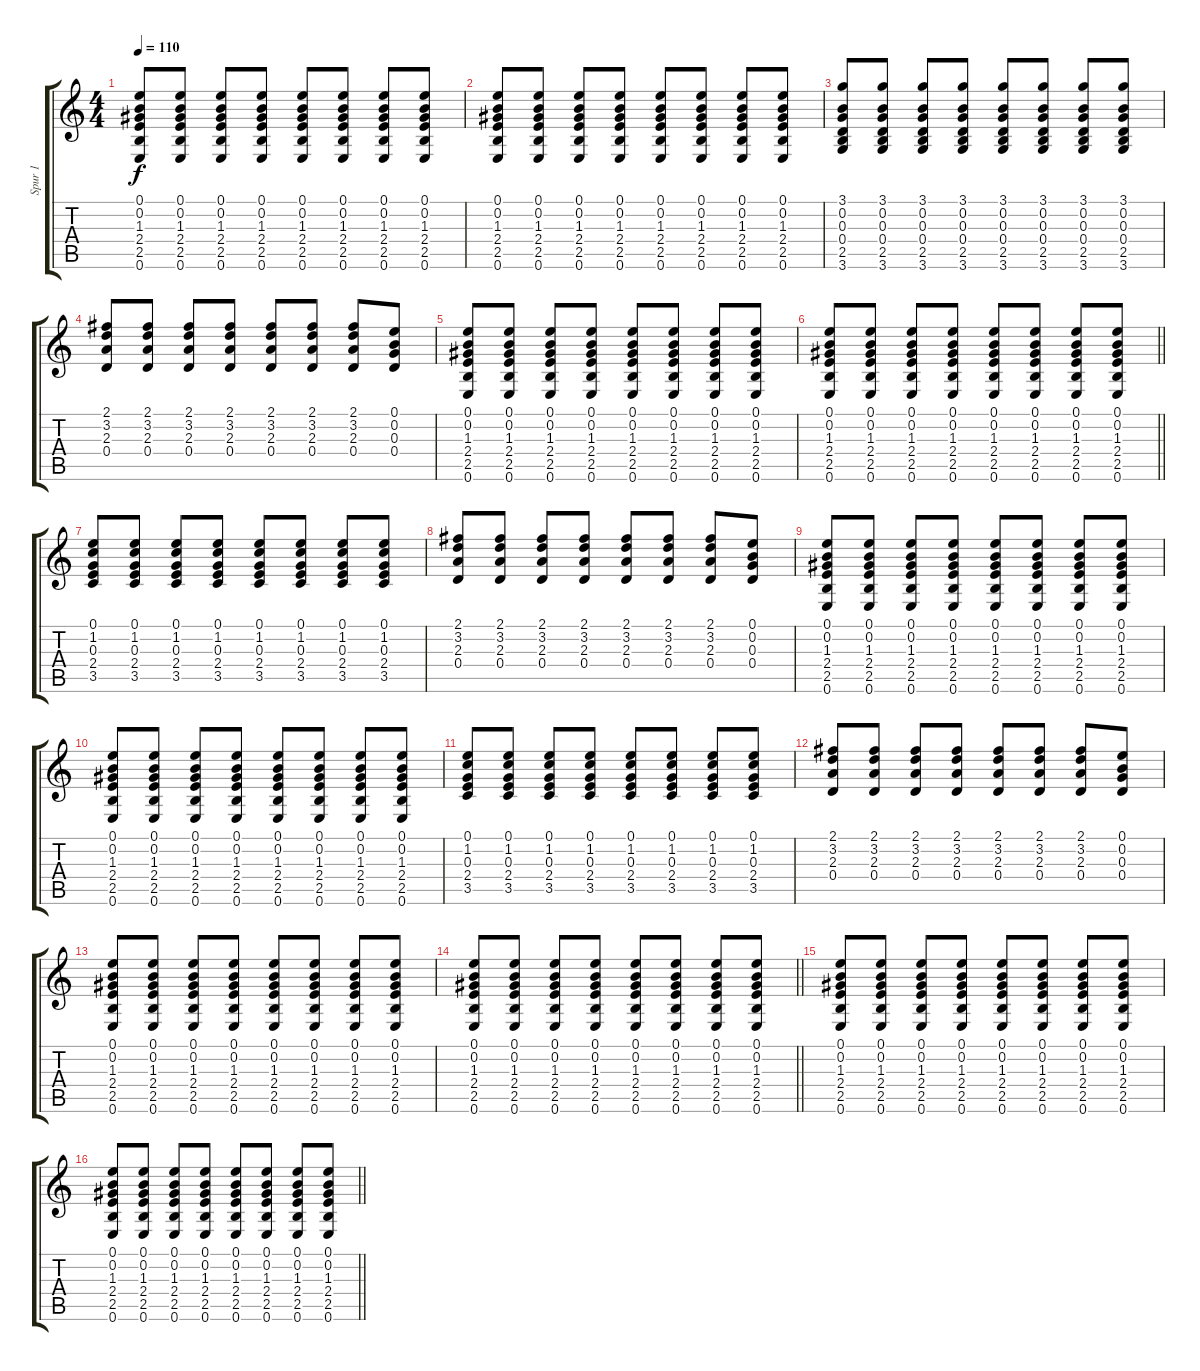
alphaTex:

\track ("Spur 1" "Spur 1") {instrument electricguitarclean}
\staff {score tabs}
\tuning (E4 B3 G3 D3 A2 E2) {hide}
\ts (4 4)
\tempo 110
\clef g2
\ks c
(0.1 0.2 1.3 2.4 2.5 0.6).8{dy f} (0.1 0.2 1.3 2.4 2.5 0.6).8 (0.1 0.2 1.3 2.4 2.5 0.6).8 (0.1 0.2 1.3 2.4 2.5 0.6).8 (0.1 0.2 1.3 2.4 2.5 0.6).8 (0.1 0.2 1.3 2.4 2.5 0.6).8 (0.1 0.2 1.3 2.4 2.5 0.6).8 (0.1 0.2 1.3 2.4 2.5 0.6).8 |
(0.1 0.2 1.3 2.4 2.5 0.6).8 (0.1 0.2 1.3 2.4 2.5 0.6).8 (0.1 0.2 1.3 2.4 2.5 0.6).8 (0.1 0.2 1.3 2.4 2.5 0.6).8 (0.1 0.2 1.3 2.4 2.5 0.6).8 (0.1 0.2 1.3 2.4 2.5 0.6).8 (0.1 0.2 1.3 2.4 2.5 0.6).8 (0.1 0.2 1.3 2.4 2.5 0.6).8 |
(3.1 0.2 0.3 0.4 2.5 3.6).8 (3.1 0.2 0.3 0.4 2.5 3.6).8 (3.1 0.2 0.3 0.4 2.5 3.6).8 (3.1 0.2 0.3 0.4 2.5 3.6).8 (3.1 0.2 0.3 0.4 2.5 3.6).8 (3.1 0.2 0.3 0.4 2.5 3.6).8 (3.1 0.2 0.3 0.4 2.5 3.6).8 (3.1 0.2 0.3 0.4 2.5 3.6).8 |
(2.1 3.2 2.3 0.4).8 (2.1 3.2 2.3 0.4).8 (2.1 3.2 2.3 0.4).8 (2.1 3.2 2.3 0.4).8 (2.1 3.2 2.3 0.4).8 (2.1 3.2 2.3 0.4).8 (2.1 3.2 2.3 0.4).8 (0.1 0.2 0.3 0.4).8 |
(0.1 0.2 1.3 2.4 2.5 0.6).8 (0.1 0.2 1.3 2.4 2.5 0.6).8 (0.1 0.2 1.3 2.4 2.5 0.6).8 (0.1 0.2 1.3 2.4 2.5 0.6).8 (0.1 0.2 1.3 2.4 2.5 0.6).8 (0.1 0.2 1.3 2.4 2.5 0.6).8 (0.1 0.2 1.3 2.4 2.5 0.6).8 (0.1 0.2 1.3 2.4 2.5 0.6).8 |
\barLineRight lightlight
(0.1 0.2 1.3 2.4 2.5 0.6).8 (0.1 0.2 1.3 2.4 2.5 0.6).8 (0.1 0.2 1.3 2.4 2.5 0.6).8 (0.1 0.2 1.3 2.4 2.5 0.6).8 (0.1 0.2 1.3 2.4 2.5 0.6).8 (0.1 0.2 1.3 2.4 2.5 0.6).8 (0.1 0.2 1.3 2.4 2.5 0.6).8 (0.1 0.2 1.3 2.4 2.5 0.6).8 |
(0.1 1.2 0.3 2.4 3.5).8 (0.1 1.2 0.3 2.4 3.5).8 (0.1 1.2 0.3 2.4 3.5).8 (0.1 1.2 0.3 2.4 3.5).8 (0.1 1.2 0.3 2.4 3.5).8 (0.1 1.2 0.3 2.4 3.5).8 (0.1 1.2 0.3 2.4 3.5).8 (0.1 1.2 0.3 2.4 3.5).8 |
(2.1 3.2 2.3 0.4).8 (2.1 3.2 2.3 0.4).8 (2.1 3.2 2.3 0.4).8 (2.1 3.2 2.3 0.4).8 (2.1 3.2 2.3 0.4).8 (2.1 3.2 2.3 0.4).8 (2.1 3.2 2.3 0.4).8 (0.1 0.2 0.3 0.4).8 |
(0.1 0.2 1.3 2.4 2.5 0.6).8 (0.1 0.2 1.3 2.4 2.5 0.6).8 (0.1 0.2 1.3 2.4 2.5 0.6).8 (0.1 0.2 1.3 2.4 2.5 0.6).8 (0.1 0.2 1.3 2.4 2.5 0.6).8 (0.1 0.2 1.3 2.4 2.5 0.6).8 (0.1 0.2 1.3 2.4 2.5 0.6).8 (0.1 0.2 1.3 2.4 2.5 0.6).8 |
(0.1 0.2 1.3 2.4 2.5 0.6).8 (0.1 0.2 1.3 2.4 2.5 0.6).8 (0.1 0.2 1.3 2.4 2.5 0.6).8 (0.1 0.2 1.3 2.4 2.5 0.6).8 (0.1 0.2 1.3 2.4 2.5 0.6).8 (0.1 0.2 1.3 2.4 2.5 0.6).8 (0.1 0.2 1.3 2.4 2.5 0.6).8 (0.1 0.2 1.3 2.4 2.5 0.6).8 |
(0.1 1.2 0.3 2.4 3.5).8 (0.1 1.2 0.3 2.4 3.5).8 (0.1 1.2 0.3 2.4 3.5).8 (0.1 1.2 0.3 2.4 3.5).8 (0.1 1.2 0.3 2.4 3.5).8 (0.1 1.2 0.3 2.4 3.5).8 (0.1 1.2 0.3 2.4 3.5).8 (0.1 1.2 0.3 2.4 3.5).8 |
(2.1 3.2 2.3 0.4).8 (2.1 3.2 2.3 0.4).8 (2.1 3.2 2.3 0.4).8 (2.1 3.2 2.3 0.4).8 (2.1 3.2 2.3 0.4).8 (2.1 3.2 2.3 0.4).8 (2.1 3.2 2.3 0.4).8 (0.1 0.2 0.3 0.4).8 |
(0.1 0.2 1.3 2.4 2.5 0.6).8 (0.1 0.2 1.3 2.4 2.5 0.6).8 (0.1 0.2 1.3 2.4 2.5 0.6).8 (0.1 0.2 1.3 2.4 2.5 0.6).8 (0.1 0.2 1.3 2.4 2.5 0.6).8 (0.1 0.2 1.3 2.4 2.5 0.6).8 (0.1 0.2 1.3 2.4 2.5 0.6).8 (0.1 0.2 1.3 2.4 2.5 0.6).8 |
\barLineRight lightlight
(0.1 0.2 1.3 2.4 2.5 0.6).8 (0.1 0.2 1.3 2.4 2.5 0.6).8 (0.1 0.2 1.3 2.4 2.5 0.6).8 (0.1 0.2 1.3 2.4 2.5 0.6).8 (0.1 0.2 1.3 2.4 2.5 0.6).8 (0.1 0.2 1.3 2.4 2.5 0.6).8 (0.1 0.2 1.3 2.4 2.5 0.6).8 (0.1 0.2 1.3 2.4 2.5 0.6).8 |
(0.1 0.2 1.3 2.4 2.5 0.6).8 (0.1 0.2 1.3 2.4 2.5 0.6).8 (0.1 0.2 1.3 2.4 2.5 0.6).8 (0.1 0.2 1.3 2.4 2.5 0.6).8 (0.1 0.2 1.3 2.4 2.5 0.6).8 (0.1 0.2 1.3 2.4 2.5 0.6).8 (0.1 0.2 1.3 2.4 2.5 0.6).8 (0.1 0.2 1.3 2.4 2.5 0.6).8 |
\barLineRight lightlight
(0.1 0.2 1.3 2.4 2.5 0.6).8 (0.1 0.2 1.3 2.4 2.5 0.6).8 (0.1 0.2 1.3 2.4 2.5 0.6).8 (0.1 0.2 1.3 2.4 2.5 0.6).8 (0.1 0.2 1.3 2.4 2.5 0.6).8 (0.1 0.2 1.3 2.4 2.5 0.6).8 (0.1 0.2 1.3 2.4 2.5 0.6).8 (0.1 0.2 1.3 2.4 2.5 0.6).8
